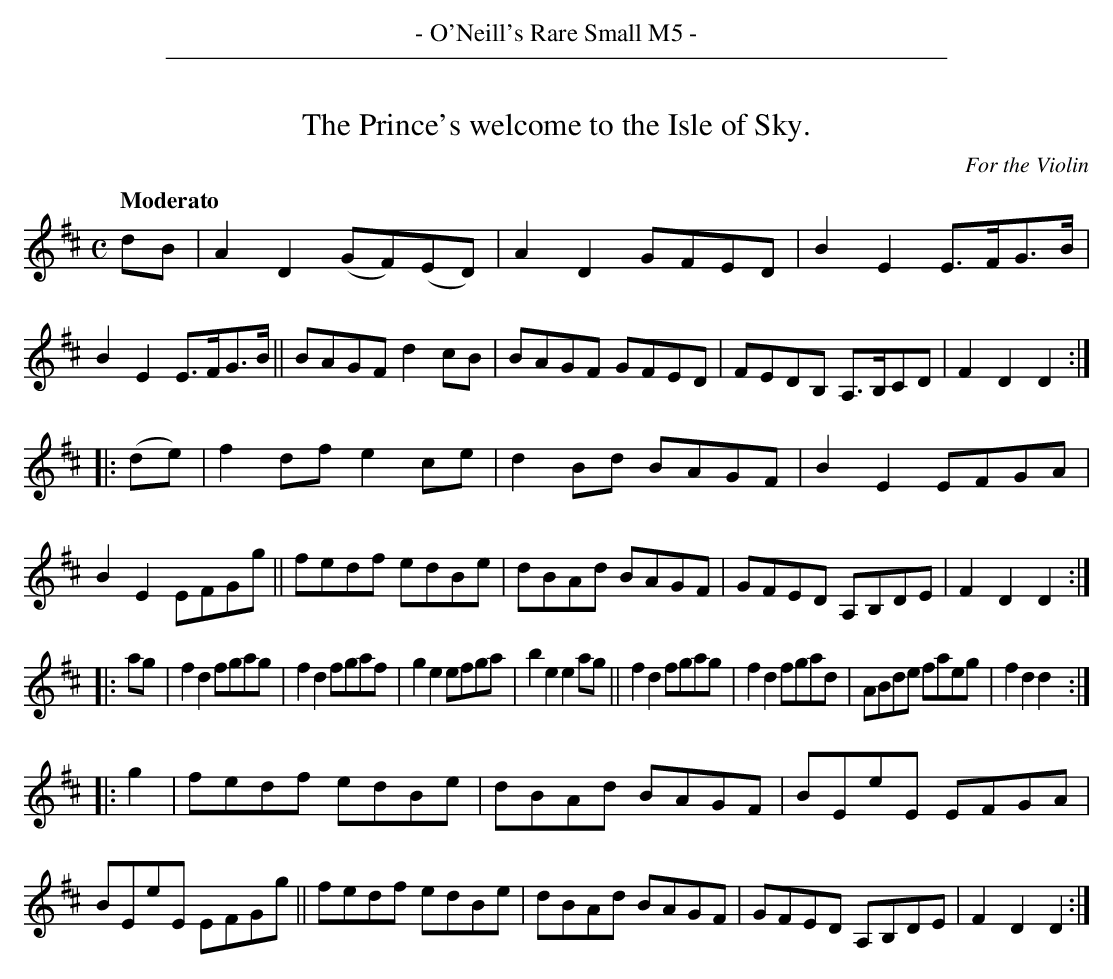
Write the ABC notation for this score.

X:1
T: The Prince's welcome to the Isle of Sky.
O: For the Violin
Q: "Moderato"
M: C
L: 1/8
K: D
dB |\
A2D2 (GF)(ED) | A2D2 GFED | B2E2 E>FG>B | B2E2 E>FG>B ||\
BAGF d2cB | BAGF GFED | FEDB, A,>B,CD | F2D2 D2 ::
(de)|\
f2df e2ce | d2Bd BAGF | B2E2 EFGA | B2E2 EFGg ||\
fedf edBe | dBAd BAGF | GFED A,B,DE | F2D2 D2 ::
ag |\
f2d2 fgag | f2d2 fgaf | g2e2 efga | b2e2 e2ag ||\
f2d2 fgag | f2d2 fgad | ABde faeg | f2d2 d2 ::
g2 |\
fedf edBe | dBAd BAGF | BEeE EFGA | BEeE EFGg ||\
fedf edBe | dBAd BAGF | GFED A,B,DE | F2D2 D2 :|
